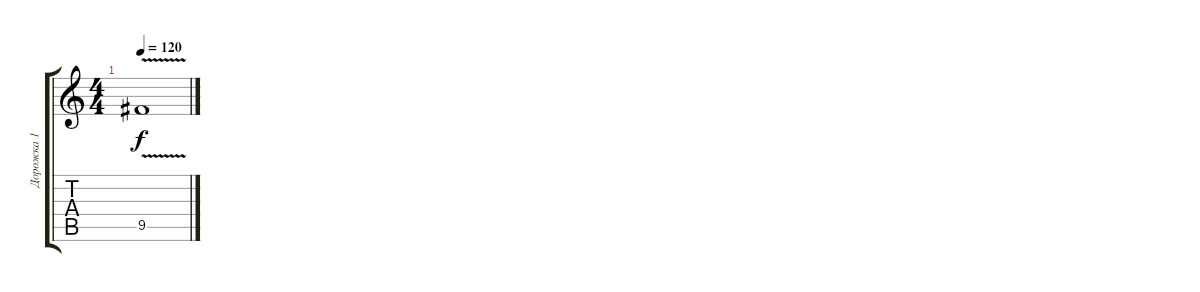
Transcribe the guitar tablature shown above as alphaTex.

\track ("Дорожка 1" "Дорожка 1") {instrument acousticguitarsteel}
\staff {score tabs}
\tuning (E4 B3 G3 D3 A2 E2) {hide}
\ts (4 4)
\tempo 120
\clef g2
\ks c
9.5{v t}.1{dy f}
